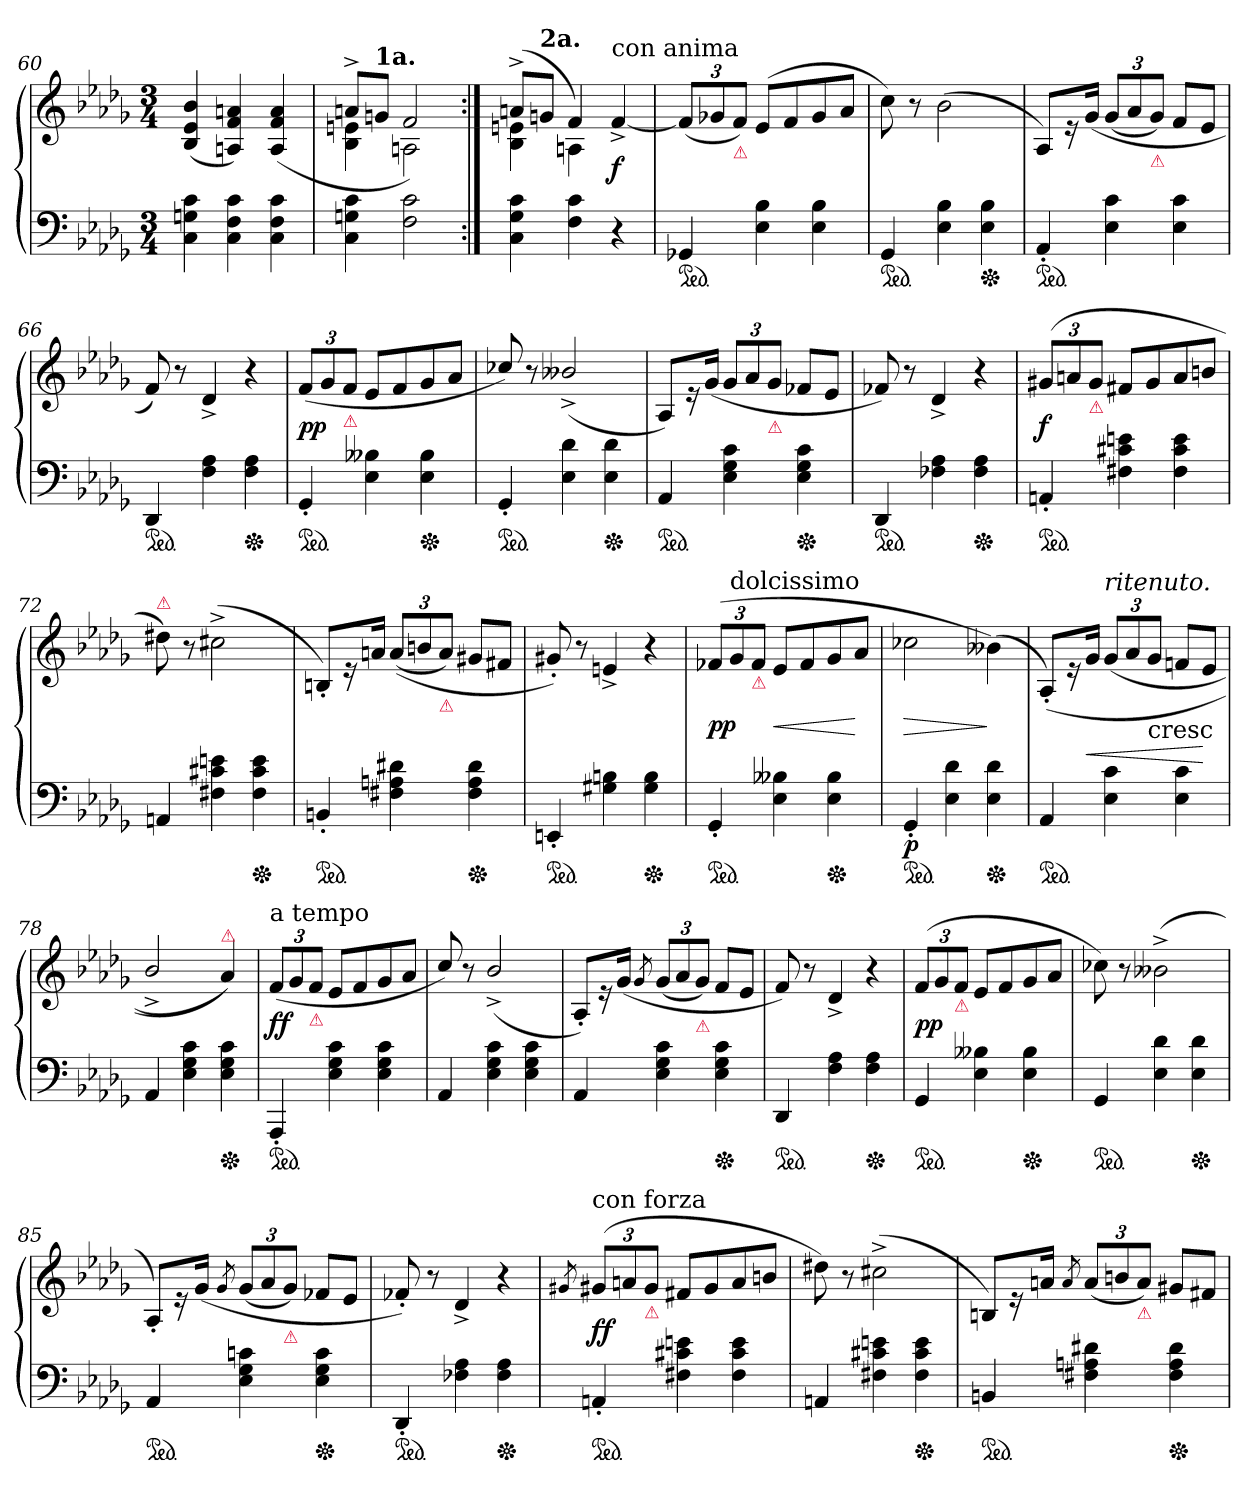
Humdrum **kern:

**kern	**kern	**dynam
*part1	*part1	*part1
*staff2	*staff1	*staff1/2
*clefF4	*clefG2	*
*k[b-e-a-d-g-]	*k[b-e-a-d-g-]	*
*M3/4	*M3/4	*
=60	=60	=60
4C 4Gn 4c	(<4B- 4e- 4b-	.
4C 4F 4c	4An 4f 4an)	.
4C 4F 4c	(>4A 4f 4a	.
=61	=61	=61
*	*^	*
4C 4Gn 4c	8an^L	4B- 4en	.
!	!LO:TX:a:B:t=1a.	!	!
.	8gnJ	.	.
2F 2c	2f)	2An	.
=62:|!	=62:|!	=62:|!	=62:|!
4C 4G- 4c	(>8an^>L	4B- 4en	.
!	!LO:TX:a:B:t=2a.	!	!
.	8gnJ	.	.
4F 4c	4f)	4An	.
!	!LO:TX:a:t=con anima	!	!
4r	[4f^>	4ryy	f
*	*v	*v	*
=63	=63	=63
*ped	*	*
4GG-X	(<12fL]	.
.	12g-X	.
!	!LO:TX:b:color=crimson:t=⚠	!
.	12fJ)	.
4E- 4B-	(<8e-L	.
.	8f	.
4E- 4B-	8g-	.
.	8a-J	.
=64	=64	=64
*ped	*	*
4GG-	8cc\)	.
.	8r	.
4E- 4B-	(>2b-\	.
*Xped	*	*
4E- 4B-	.	.
=65	=65	=65
*ped	*	*
4AA-'<	8A-L)	.
.	16r	.
.	(<16g-Jk	.
4E- 4c	(<12g-L	.
.	12a-	.
!	!LO:TX:b:color=crimson:t=⚠	!
.	12g-J)	.
4E- 4c	8fL	.
.	8e-J	.
=66	=66	=66
*ped	*	*
4DD-	8f)	.
.	8r	.
4F 4A-	4d-^<	.
*Xped	*	*
4F 4A-	4r	.
=67	=67	=67
*ped	*	*
4GG-'<	(<12fL	pp
.	12g-	.
!	!LO:TX:b:color=crimson:t=⚠	!
.	12fJ	.
4E- 4B--X	8e-L	.
.	8f	.
*Xped	*	*
4E- 4B--	8g-	.
.	8a-J	.
=68	=68	=68
*ped	*	*
4GG-'<	8cc-X/)	.
.	8r	.
4E- 4d-	(<2b--X^>/	.
*Xped	*	*
4E- 4d-	.	.
=69	=69	=69
*ped	*	*
4AA-	8A-L)	.
.	16r	.
.	(<16g-Jk	.
4E- 4G- 4c	12g-L	.
.	12a-	.
!	!LO:TX:b:color=crimson:t=⚠	!
.	12g-J	.
*Xped	*	*
4E- 4G- 4c	8f-XL	.
.	8e-J	.
=70	=70	=70
*ped	*	*
4DD-	8f-X)	.
.	8r	.
4F-X 4A-	4d-^<	.
*Xped	*	*
4F- 4A-	4r	.
=71	=71	=71
*ped	*	*
4AAn'<	(<12g#XL	f
.	12an	.
!	!LO:TX:b:color=crimson:t=⚠	!
.	12g#J	.
4F#X 4c#X 4en	8f#XL	.
.	8g#	.
4F# 4c# 4e	8a	.
.	8bnJ	.
=72	=72	=72
!	!LO:TX:a:color=crimson:t=⚠	!
4AAn	8dd#X)	.
.	8r	.
4F#X 4c#X 4en	(>2cc#X^<	.
*Xped	*	*
4F# 4c# 4e	.	.
=73	=73	=73
*ped	*	*
4BBn'<	8Bn'<L)	.
.	16r	.
.	16anJk	.
4F#X 4An 4d#X	(<(<12aL	.
.	12bn	.
!	!LO:TX:b:color=crimson:t=⚠	!
.	12aJ)	.
*Xped	*	*
4F# 4A 4d#	8g#XL	.
.	8f#XJ	.
=74	=74	=74
*ped	*	*
4EEn'<	8g#X'<)	.
.	8r	.
4G#X 4Bn	4en^<	.
*Xped	*	*
4G# 4B	4r	.
=75	=75	=75
*ped	*	*
4GG-'<	(<12f-XL	pp
!	!LO:TX:a:t=dolcissimo	!
.	12g-	.
!	!LO:TX:b:color=crimson:t=⚠	!
.	12f-J	.
4E- 4B--X	8e-L	<
.	8f-	.
*Xped	*	*
4E- 4B--	8g-	.
.	8a-J	[
=76	=76	=76
!	!	!LO:DY:n=1:b=2
*ped	*	*
4GG-'<	2cc-X	> p
4E- 4d-	.	.
*Xped	*	*
4E- 4d-	(<4b--X\)	]
=77	=77	=77
*ped	*	*
4AA-	(<8A-'<L)	.
.	16r	.
.	16g-Jk	<
!	!LO:TX:a:i:t=ritenuto.	!
4E-\ 4c\	(<12g-L	.
.	12a-	.
!	!LO:TX:c:t=cresc	!
.	12g-J	.
4E- 4c	8fnL	.
.	8e-J	[
=78	=78	=78
4AA-	2b-^</	.
4E- 4G- 4c	.	.
!	!LO:TX:a:color=crimson:t=⚠	!
*Xped	*	*
4E- 4G- 4c	4a-))	.
=79	=79	=79
!	!LO:TX:a:t=a tempo	!
*ped	*	*
4AAA-'<	(<12fL	ff
.	12g-	.
!	!LO:TX:b:color=crimson:t=⚠	!
.	12fJ	.
4E- 4G- 4c	8e-L	.
.	8f	.
4E- 4G- 4c	8g-	.
.	8a-J	.
=80	=80	=80
4AA-	8cc/)	.
.	8r	.
4E- 4G- 4c	(<2b-^>/	.
4E- 4G- 4c	.	.
=81	=81	=81
4AA-	8A-'<L)	.
.	16r	.
.	(<16g-Jk	.
.	8qg-/	.
4E- 4G- 4c	(<12g-L	.
.	12a-	.
!	!LO:TX:b:color=crimson:t=⚠	!
.	12g-J)	.
*Xped	*	*
4E- 4G- 4c	8fL	.
.	8e-J	.
=82	=82	=82
*ped	*	*
4DD-	8f)	.
.	8r	.
4F 4A-	4d-^>	.
*Xped	*	*
4F 4A-	4r	.
=83	=83	=83
*ped	*	*
4GG-	(<12fL	pp
.	12g-	.
!	!LO:TX:b:color=crimson:t=⚠	!
.	12fJ	.
4E- 4B--X	8e-L	.
.	8f	.
*Xped	*	*
4E- 4B--	8g-	.
.	8a-J	.
=84	=84	=84
*ped	*	*
4GG-	8cc-X\)	.
.	8r	.
4E- 4d-	(>2b--X^>\	.
*Xped	*	*
4E- 4d-	.	.
=85	=85	=85
*ped	*	*
4AA-	8A-'<L)	.
.	16r	.
.	(<16g-Jk	.
.	8qg-/	.
4E- 4G- 4cn	(<12g-L	.
.	12a-	.
!	!LO:TX:b:color=crimson:t=⚠	!
.	12g-J)	.
*Xped	*	*
4E- 4G- 4c	8f-XL	.
.	8e-J	.
=86	=86	=86
*ped	*	*
4DD-'<	8f-X'<)	.
.	8r	.
4F-X 4A-	4d-^<	.
*Xped	*	*
4F- 4A-	4r	.
=87	=87	=87
.	8qg#X/	.
!	!LO:TX:a:t=con forza	!
*ped	*	*
4AAn'<	(<12g#XL	ff
.	12an	.
!	!LO:TX:b:color=crimson:t=⚠	!
.	12g#J	.
4F#X 4c#X 4en	8f#XL	.
.	8g#	.
4F# 4c# 4e	8a	.
.	8bnJ	.
=88	=88	=88
4AAn	8dd#X\)	.
.	8r	.
4F#X 4c#X 4en	(>2cc#X^<	.
*Xped	*	*
4F# 4c# 4e	.	.
=89	=89	=89
*ped	*	*
4BBn	8BnL)	.
.	16r	.
.	16anJk	.
.	8qa/	.
4F#X 4An 4d#X	(<12aL	.
.	12bn	.
!	!LO:TX:b:color=crimson:t=⚠	!
.	12aJ)	.
*Xped	*	*
4F# 4A 4d#	8g#XL	.
.	8f#XJ	.
=	=	=
*-	*-	*-
